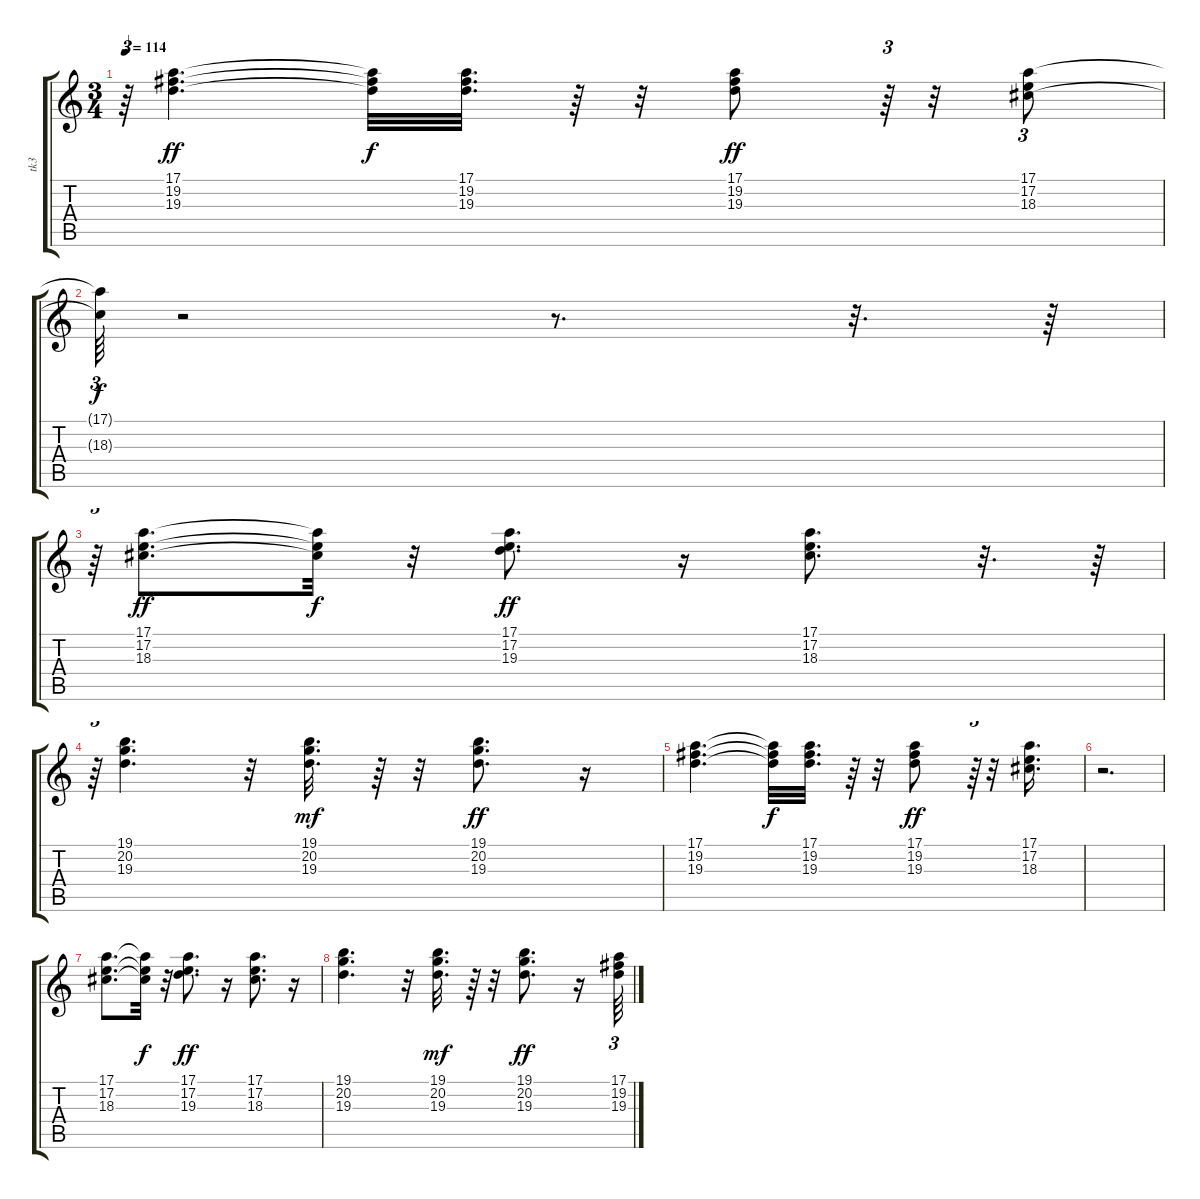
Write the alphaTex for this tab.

\track ("tk3" "tk3") {instrument drawbarorgan}
\staff {score tabs}
\tuning (E4 B3 G3 D3 A2 E2) {hide}
\ts (3 4)
\tempo 114
\clef g2
\ks c
r.64{tu (3 2) dy ff} (17.1 19.2 19.3).4{d} (17.1{t} 19.2{t} 19.3{t}).32{dy f} (17.1 19.2 19.3).32{d} r.64 r.32 (17.1 19.2 19.3).8{dy ff} r.64{tu (3 2)} r.32 (17.1 17.2 18.3).8{tu (3 2)} |
(17.1{t} 18.3{t}).64{tu (3 2) dy f} r.2 r.8{d} r.32{d} r.64 |
r.64{tu (3 2)} (17.1 17.2 18.3).8{d dy ff} (17.1{t} 17.2{t} 18.3{t}).32{dy f} r.32 (17.1 17.2 19.3).8{d dy ff} r.16 (17.1 17.2 18.3).8{d} r.32{d} r.64 |
r.64{tu (3 2)} (19.1 20.2 19.3).4{d} r.32 (19.1 20.2 19.3).32{d dy mf} r.64 r.32 (19.1 20.2 19.3).8{d dy ff} r.16 |
(17.1 19.2 19.3).4{d} (17.1{t} 19.2{t} 19.3{t}).32{dy f} (17.1 19.2 19.3).32{d} r.64 r.32 (17.1 19.2 19.3).8{dy ff} r.64{tu (3 2)} r.32 (17.1 17.2 18.3).16{d} |
r.2{d} |
(17.1 17.2 18.3).8{d} (17.1{t} 17.2{t} 18.3{t}).32{dy f} r.32 (17.1 17.2 19.3).8{d dy ff} r.16 (17.1 17.2 18.3).8{d} r.16 |
(19.1 20.2 19.3).4{d} r.32 (19.1 20.2 19.3).32{d dy mf} r.64 r.32 (19.1 20.2 19.3).8{d dy ff} r.16 (17.1 19.2 19.3).64{tu (3 2)}
